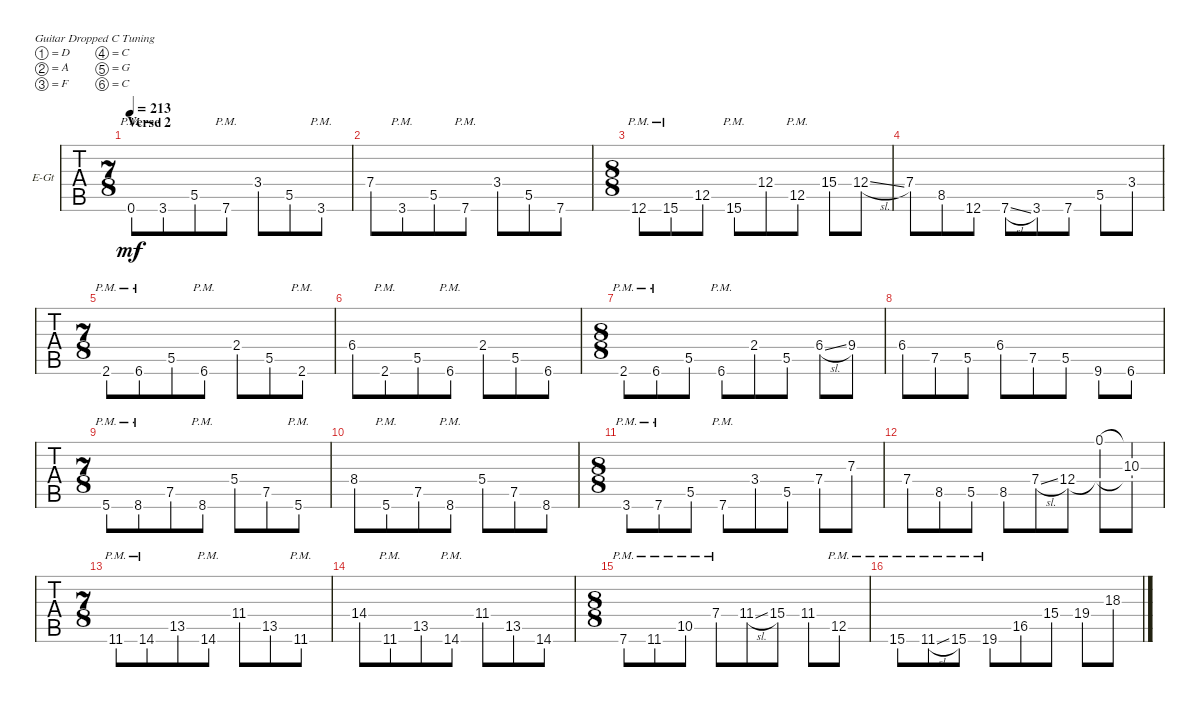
\defaultSystemsLayout 4
\bracketExtendMode groupsimilarinstruments
\firstSystemTrackNameOrientation horizontal
\otherSystemsTrackNameOrientation horizontal
\track ("Electric Guitar Right" "E-Gt") {instrument electricguitarclean}
\staff {tabs}
\tuning (D4 A3 F3 C3 G2 C2)
\ts (7 8)
\section ("" "Verse 2")
\tempo 213
\clef g2
\ks c
0.6{pm}.8{dy mf} 3.6{pm}.8 5.5.8 7.6{pm}.8 3.4.8 5.5.8 3.6{pm}.8 |
7.4.8 3.6{pm}.8 5.5.8 7.6{pm}.8 3.4.8 5.5.8 7.6.8 |
\ts (8 8)
12.6{pm}.8 15.6{pm}.8 12.5.8 15.6{pm}.8 12.4.8 12.5{pm}.8 15.4.8 12.4{sl}.8 |
7.4.8 8.5.8 12.6.8 7.6{sl}.8 3.6.8 7.6.8 5.5.8 3.4.8 |
\ts (7 8)
2.6{pm}.8 6.6{pm}.8 5.5.8 6.6{pm}.8 2.4.8 5.5.8 2.6{pm}.8 |
6.4.8 2.6{pm}.8 5.5.8 6.6{pm}.8 2.4.8 5.5.8 6.6.8 |
\ts (8 8)
2.6{pm}.8 6.6{pm}.8 5.5.8 6.6{pm}.8 2.4.8 5.5.8 6.4{sl}.8 9.4.8 |
6.4.8 7.5.8 5.5.8 6.4.8 7.5.8 5.5.8 9.6.8 6.6.8 |
\ts (7 8)
5.6{pm}.8 8.6{pm}.8 7.5.8 8.6{pm}.8 5.4.8 7.5.8 5.6{pm}.8 |
8.4.8 5.6{pm}.8 7.5.8 8.6{pm}.8 5.4.8 7.5.8 8.6.8 |
\ts (8 8)
3.6{pm}.8 7.6{pm}.8 5.5.8 7.6{pm}.8 3.4.8 5.5.8 7.4.8 7.3.8 |
7.4.8 8.5.8 5.5.8 8.5.8 7.4{sl}.8 12.4.8 (0.1 12.4{t}).8 (10.3 0.1{t} 12.4{t}).8 |
\ts (7 8)
11.6{pm}.8 14.6{pm}.8 13.5.8 14.6{pm}.8 11.4.8 13.5.8 11.6{pm}.8 |
14.4.8 11.6{pm}.8 13.5.8 14.6{pm}.8 11.4.8 13.5.8 14.6.8 |
\ts (8 8)
7.6{pm}.8 11.6{pm}.8 10.5{pm}.8 7.4{pm}.8 11.4{sl}.8 15.4.8 11.4.8 12.5{pm}.8 |
15.6{pm}.8 11.6{sl pm}.8 15.6{pm}.8 19.6{pm}.8 16.5.8 15.4.8 19.4.8 18.3.8
